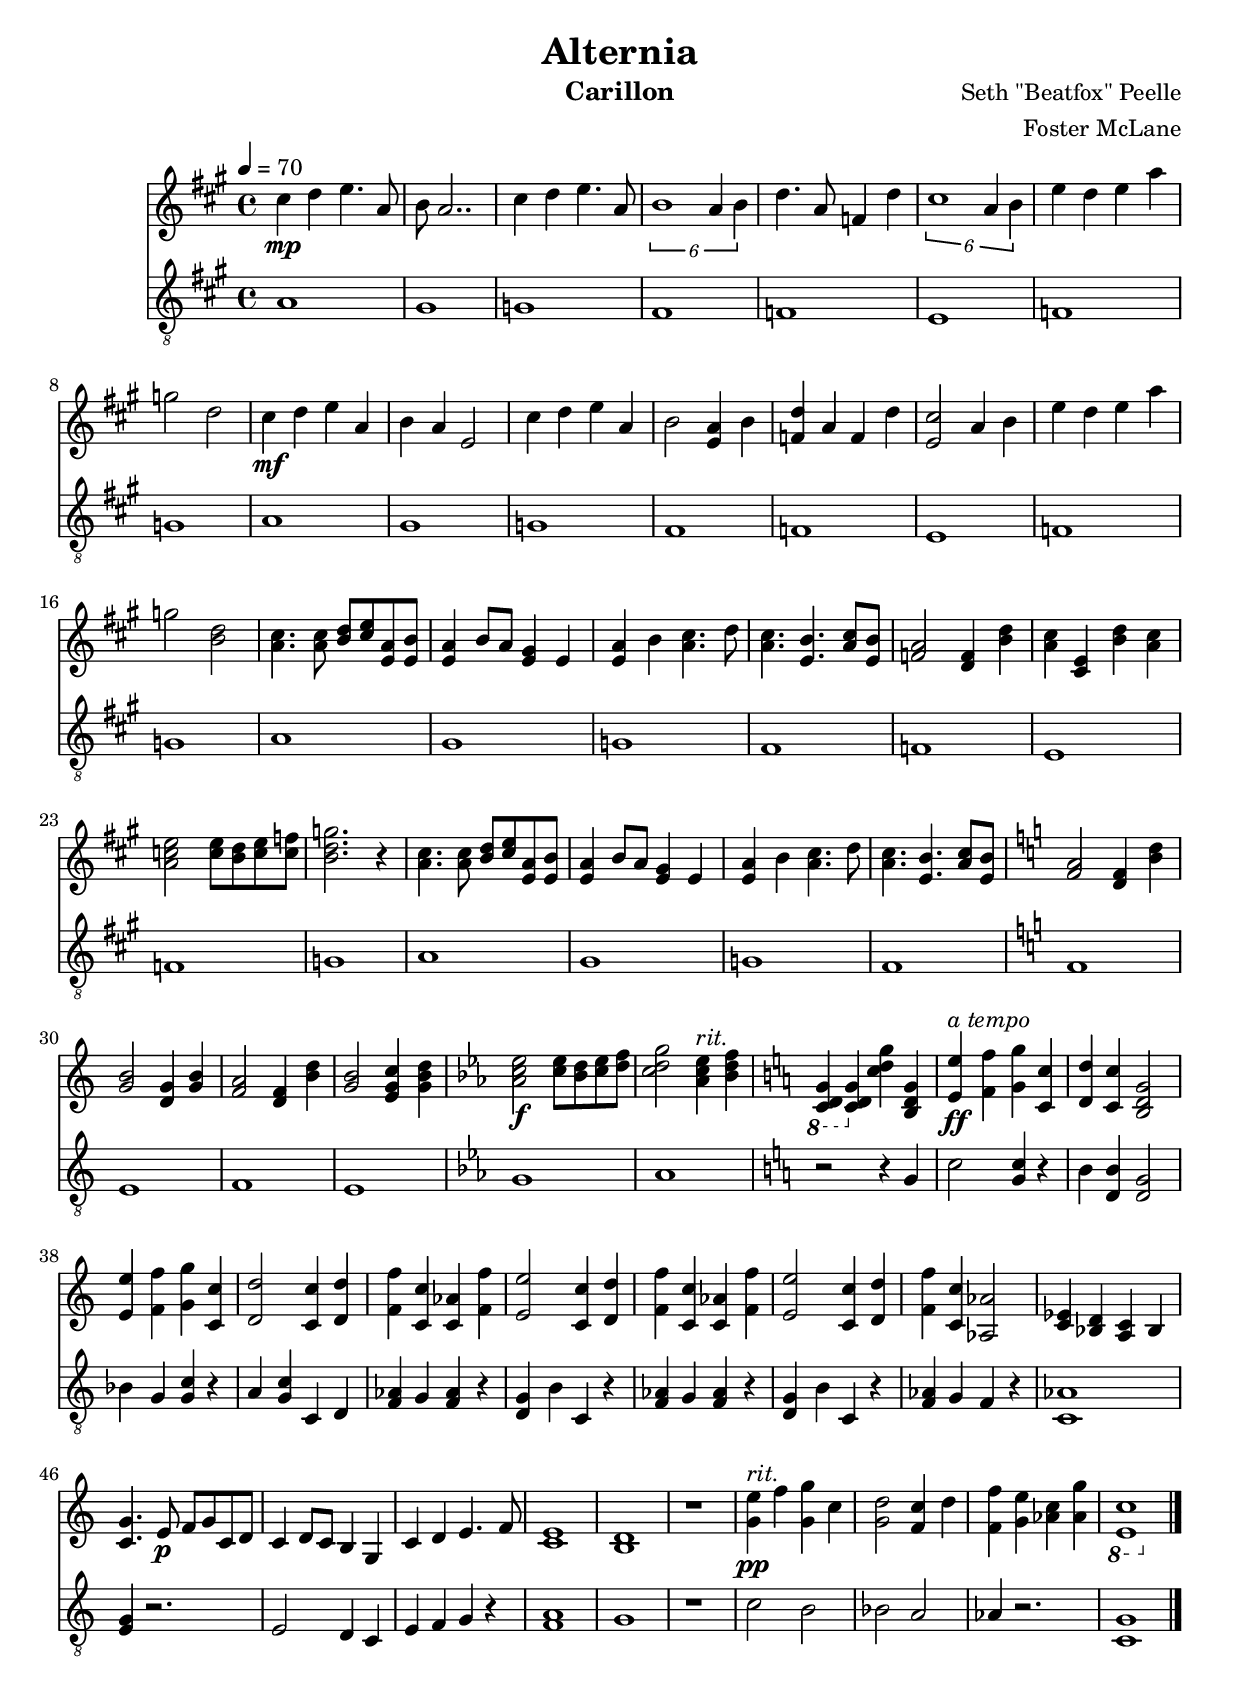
\version "2.18.2"

\header {
  title = "Alternia"
  instrument = "Carillon"
  composer = "Seth \"Beatfox\" Peelle"
  arranger = "Foster McLane"
}

main_tempo = \tempo 4 = 70
main_key = \key a \major

melody = \relative c'' {
  % verse 1
  cis4\mp d e4. a,8
  b8 a2..

  cis4 d e4. a,8
  \tuplet 6/4 { b1 a4 b }

  d4. a8 f4 d'
  \tuplet 6/4 { cis1 a4 b }

  e4 d e a
  g2 d2

  % verse 1 (second)
  cis4\mf d e a,
  b4 a e2

  cis'4 d e a,
  b2 <e, a>4 b'

  <f d'>4 a f d'
  <e, cis'>2 a4 b

  e4 d e a
  g2 <b, d>2

  % verse 2
  <a cis>4. <a cis>8 <b d> <cis e> <e, a> <e b'>
  <e a>4 b'8 a <e gis>4 e

  <e a>4 b' <a cis>4. d8
  <a cis>4. <e b'> <a cis>8 <e b'>

  <f a>2 <d f>4 <b' d>
  <a cis>4 <cis, e> <b' d> <a cis>

  <a c e>2 <c e>8 <b d> <c e> <c f>
  <b d g>2. r4

  % verse 2 (second)
  <a cis>4. <a cis>8 <b d> <cis e> <e, a> <e b'>
  <e a>4 b'8 a <e gis>4 e

  <e a>4 b' <a cis>4. d8
  <a cis>4. <e b'> <a cis>8 <e b'>

  % transition 1 (flat)
  \key c \major

  <f a>2 <d f>4 <b' d>
  <g b>2 <d g>4 <g b>

  <f a>2 <d f>4 <b' d>
  <g b>2 <e g c>4 <g b d>

  % transition 2 (flat)
  \key ees \major

  <aes c ees>2\f <c ees>8 <bes d> <c ees> <d f>
  <c d g>2
    {
      \set Score.tempoHideNote = ##t

      \tempo 4 = 66 <aes c ees>4^\markup { \italic "rit." } \tempo 4 = 62 <bes d f>

      % transition 3 (sharp)
      \key c \major

      \tempo 4 = 58 \ottava #-1 <c,, d g>4 \ottava #0 \tempo 4 = 54 <c' d g> \tempo 4 = 50 <c' d g> \tempo 4 = 46 <b, d g>
    }

  % finale
  {
    \set Score.tempoHideNote = ##t
    \main_tempo
  }

  <e e'>4\ff^\markup { \italic "a tempo" } <f f'> <g g'> <c, c'>

  <d d'>4 <c c'> <b d g>2

  <e e'>4 <f f'> <g g'> <c, c'>
  <d d'>2 <c c'>4 <d d'>

  <f f'>4 <c c'> <c aes'> <f f'>
  <e e'>2 <c c'>4 <d d'>

  <f f'>4 <c c'> <c aes'> <f f'>
  <e e'>2 <c c'>4 <d d'>

  <f f'>4 <c c'> <aes aes'>2
  <ees' c>4 <d bes> <c a> bes

  % reprise
  <c g'>4. e8\p f g c, d
  c4 d8 c b4 g

  c4 d e4. f8
  <c e>1

  <b d>1
  r1

  % ending
  {
    \set Score.tempoHideNote = ##t

    \tempo 4 = 66 <g' e'>4\pp^\markup { \italic "rit." } f' \tempo 4 = 62 <g, g'> c
    \tempo 4 = 58 <g d'>2 \tempo 4 = 54 <f c'>4 d'

    \tempo 4 = 50 <f, f'>4 <g e'> \tempo 4 = 46 <aes c> \tempo 4 = 42 <aes g'>
    \ottava #-1 <e, c'>1 \ottava #0
  }

  \bar "|."
}

bass = \relative c' {
  % verse 1
  a1
  gis1

  g1
  fis1

  f1
  e1

  f1
  g1

  % verse 1 (second)
  a1
  gis1

  g1
  fis1

  f1
  e1

  f1
  g1

  % verse 2
  a1
  gis1

  g1
  fis1

  f1
  e1

  f1
  g1

  % verse 2 (second)
  a1
  gis1

  g1
  fis1

  % transition 1 (flat)
  \key c \major

  f1
  e1

  f1
  e1

  % transition 2 (flat)
  \key ees \major

  g1
  aes1

  % transition 3 (sharp)
  \key c \major

  r2 r4 g

  % finale
  c2 <g c>4 r4
  b4 <d, b'>4 <d g>2

  bes'4 g <g c> r4
  a4 <g c> c, d

  <f aes>4 g <f aes> r
  <d g>4 b' c, r4

  <f aes>4 g <f aes> r
  <d g>4 b' c, r4

  <f aes>4 g f r
  <aes c,>1

  % reprise
  <g e>4 r2.
  e2 d4 c

  e4 f g r
  <f a>1

  g1
  r1

  % ending
  c2 b
  bes2 a

  aes4 r2.
  <c, g'>1

  \bar "|."
}

keys = \new Staff {
  \clef "treble"

  \main_tempo
  \main_key

  \melody
}

pedals = \new Staff {
  \clef "treble_8"

  \main_tempo
  \main_key

  \bass
}

\score {
  <<
    \keys
    \pedals
  >>

  \midi {}
  \layout {}
}
